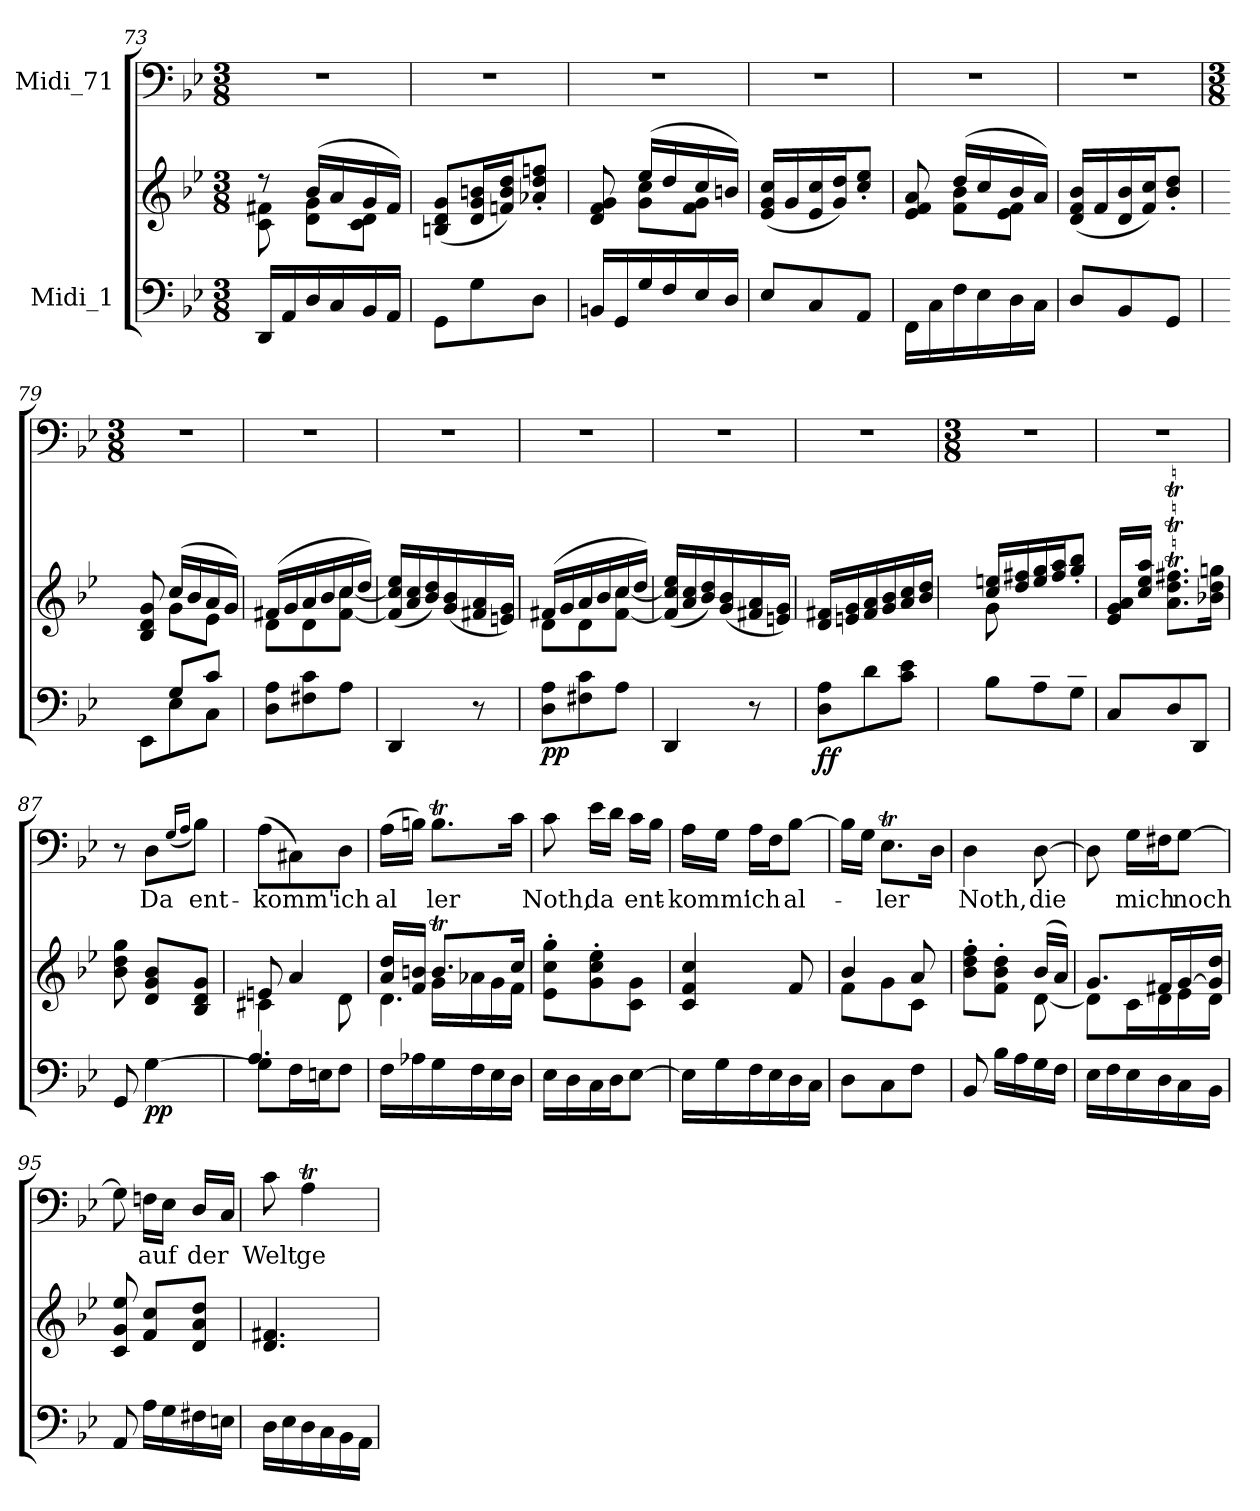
**kern	**kern	**dynam	**kern	**text
*part2	*part2	*part2	*part1	*part1
*staff3	*staff2	*staff2/3	*staff1	*staff1
*I"Midi_1	*	*	*I"Midi_71	*
!!LO:PB:g=z
*clefF4	*clefG2	*	*clefF4	*
*k[b-e-]	*k[b-e-]	*	*k[b-e-]	*
*B-:	*B-:	*	*B-:	*
*M3/8	*M3/8	*	*M3/8	*
=73	=73	=73	=73	=73
*	*^	*	*	*
16DD/LL	8r	8c\ 8f#X\	.	4.r	.
16AA/	.	.	.	.	.
16D/	(>16b-/LL	8d\ 8g\L	.	.	.
16C/	16a/	.	.	.	.
16BB-/	16g/	8c\ 8d\J	.	.	.
16AA/JJ	16f#/JJ)	.	.	.	.
=74	=74	=74	=74	=74	=74
8GG\L	(>8Bn/ 8d/ 8g/L	4ryy	.	4.r	.
8G\	16d/ 16g/ 16bn/L	.	.	.	.
.	16fni/ 16b/ 16dd/J)	.	.	.	.
8D\J	8a-X/' 8dd/' 8ffni/'J	8ryy	.	.	.
=75	=75	=75	=75	=75	=75
16BBn/LL	8d/ 8f/ 8g/	8ryy	.	4.r	.
16GG/	.	.	.	.	.
16G/	(>16ee-/LL	8g\ 8cc\L	.	.	.
16F/	16dd/	.	.	.	.
16E-/	16cc/	8f\ 8g\J	.	.	.
16D/JJ	16bn/JJ)	.	.	.	.
=76	=76	=76	=76	=76	=76
8E-/L	(>16e-/ 16g/ 16cc/LL	4ryy	.	4.r	.
.	16g/	.	.	.	.
8C/	16e-/ 16cc/	.	.	.	.
.	16g/ 16dd/J)	.	.	.	.
8AA/J	8cc/' 8ee-/'J	8ryy	.	.	.
=77	=77	=77	=77	=77	=77
16FF\LL	8e-/ 8f/ 8a/	8ryy	.	4.r	.
16C\	.	.	.	.	.
16F\	(>16dd/LL	8f\ 8b-\L	.	.	.
16E-\	16cc/	.	.	.	.
16D\	16b-/	8e-\ 8f\J	.	.	.
16C\JJ	16a/JJ)	.	.	.	.
=78	=78	=78	=78	=78	=78
8D/L	(>16d/ 16f/ 16b-/LL	4ryy	.	4.r	.
.	16f/	.	.	.	.
8BB-/	16d/ 16b-/	.	.	.	.
.	16f/ 16cc/J)	.	.	.	.
8GG/J	8b-/' 8dd/'J	8ryy	.	.	.
!!LO:LB:g=z
=79	=79	=79	=79	=79	=79
*	*	*	*	*M3/8	*
*^	*	*	*	*	*
8ryy	8EE-\L	8B-/ 8d/ 8g/	8ryy	.	4.r	.
8G/L	8E-\	(>16cc/LL	8g\L	.	.	.
.	.	16b-/	.	.	.	.
8c/J	8C\J	16a/	8e-\J	.	.	.
.	.	16g/JJ)	.	.	.	.
=80	=80	=80	=80	=80	=80	=80
8D\ 8A\L	4ryy	(>16f#X/LL	8d\L	.	4.r	.
.	.	16g/	.	.	.	.
8F#X\ 8c\	.	16a/	8d\	.	.	.
.	.	16b-/	.	.	.	.
8A\J	8ryy	16cc/	[8f#\ [8cc\J	.	.	.
.	.	16dd/JJ)	.	.	.	.
=81	=81	=81	=81	=81	=81	=81
4DD/	4ryy	4ryy	(>16f#i/] 16cc/] 16ee-/LL	.	4.r	.
.	.	.	16a/ 16cc/	.	.	.
.	.	.	16b-/ 16dd/)	.	.	.
.	.	.	(>16g/ 16b-/	.	.	.
8r	8ryy	8ryy	16f#i/ 16a/	.	.	.
.	.	.	16en/ 16g/JJ)	.	.	.
=82	=82	=82	=82	=82	=82	=82
!	!	!	!	!LO:DY:b=2	!	!
!	!	!	!	!LO:DY:n=1:b	!	!
8D\ 8A\L	4ryy	(>16f#X/LL	8d\L	p p	4.r	.
.	.	16g/	.	.	.	.
8F#X\ 8c\	.	16a/	8d\	.	.	.
.	.	16b-/	.	.	.	.
8A\J	8ryy	16cc/	[8f#\ [8cc\J	.	.	.
.	.	16dd/JJ)	.	.	.	.
=83	=83	=83	=83	=83	=83	=83
4DD/	4ryy	4ryy	(>16f#/] 16cc/] 16ee-/LL	.	4.r	.
.	.	.	16a/ 16cc/	.	.	.
.	.	.	16b-/ 16dd/)	.	.	.
.	.	.	(>16g/ 16b-/	.	.	.
8r	8ryy	8ryy	16f#i/ 16a/	.	.	.
.	.	.	16en/ 16g/JJ)	.	.	.
=84	=84	=84	=84	=84	=84	=84
!	!	!	!	!LO:DY:b=2	!	!
!	!	!	!	!LO:DY:n=1:b	!	!
8D\ 8A\L	4ryy	16d/ 16f#X/LL	4ryy	f f	4.r	.
.	.	16en/ 16g/	.	.	.	.
8d\	.	16f#/ 16a/	.	.	.	.
.	.	16g/ 16b-/	.	.	.	.
8c\ 8e-\J	8ryy	16a/ 16cc/	8ryy	.	.	.
.	.	16b-/ 16dd/JJ	.	.	.	.
*v	*v	*	*	*	*	*
*	*v	*v	*	*	*
!!LO:LB:g=z
=85	=85	=85	=85	=85
*	*	*	*M3/8	*
*^	*^	*	*	*
*	*^	*	*^	*	*	*
8ryy	8B-\L	4ryy	16cc/ 16een/LL	8g\L	4ryy	.	4.r	.
.	.	.	16dd/ 16ff#X/	.	.	.	.	.
8c/	8A\	.	16ee/ 16gg/	4ryy	.	.	.	.
.	.	.	16ff#/ 16aa/J	.	.	.	.	.
8d/J	8G\J	8ryy	8gg/' 8bb-/'J	.	8ryy	.	.	.
*	*v	*v	*	*	*	*	*	*
=86	=86	=86	=86	=86	=86	=86	=86
8C/L	4ryy	16e-i/ 16g/ 16a/LL	4ryy	4ryy	.	4.r	.
.	.	16cc/ 16ee-/ 16aa/JJ	.	.	.	.	.
8D/	.	8.a\T 8.dd\T 8.ff#X\TL	.	.	.	.	.
8DD/J	8ryy	.	8ryy	8ryy	.	.	.
.	.	16b-\ 16dd\ 16gg\Jk	.	.	.	.	.
=87	=87	=87	=87	=87	=87	=87	=87
8GG/	4ryy	8b-\ 8dd\ 8gg\	4ryy	4ryy	.	8r	.
!	!	!	!	!	!LO:DY:b=2	!	!LO:LY:b
!	!	!	!	!	!LO:DY:n=1:b	!	!
[4G\	.	8d/ 8g/ 8b-/L	.	.	p p	8D\L	Da
.	.	.	.	.	.	(<16qG/LL	.
.	.	.	.	.	.	16qA/JJ	.
!	!	!	!	!	!	!	!LO:LY:b
.	8ryy	8B-/ 8d/ 8g/J	8ryy	8ryy	.	8B-\J)	ent-
=88	=88	=88	=88	=88	=88	=88	=88
!	!	!	!	!	!	!	!LO:LY:b
8G\L]	4.A/	8en/	4c#X\	4ryy	.	(>8A\L	-komm'
16F\L	.	4a/	.	.	.	8C#X\)	.
16En\J	.	.	.	.	.	.	.
!	!	!	!	!	!	!	!LO:LY:b
8F\J	.	.	8d\	8ryy	.	8D\J	ich
=89	=89	=89	=89	=89	=89	=89	=89
!	!	!	!	!	!	!	!LO:LY:b
16F\LL	4ryy	16a/ 16dd/LL	4.d\	8ryy	.	(>16A\LL	al
16A-X\	.	16f/ 16bn/JJ	.	.	.	16Bn\JJ)	.
!	!	!	!	!	!	!	!LO:LY:b
16G\	.	16g\LL	.	8.bt/L	.	8.Bt\L	ler
16F\	.	16a-X\	.	.	.	.	.
16E-\	8ryy	16g\	.	.	.	.	.
16D\JJ	.	16f\JJ	.	16cc/Jk	.	16c\Jk	.
=90	=90	=90	=90	=90	=90	=90	=90
!	!	!	!	!	!	!	!LO:LY:b
16E-\LL	4ryy	8e-\' 8cc\' 8gg\'L	4ryy	4ryy	.	8c\	Noth,
16D\	.	.	.	.	.	.	.
!	!	!	!	!	!	!	!LO:LY:b
16C\	.	8g\' 8cc\' 8ee-\'	.	.	.	16e-\LL	da
16D\J	.	.	.	.	.	16d\JJ	.
!	!	!	!	!	!	!	!LO:LY:b
[8E-\J	8ryy	8c\ 8g\J	8ryy	8ryy	.	16c\LL	ent-
.	.	.	.	.	.	16B-\JJ	.
*v	*v	*	*	*	*	*	*
*	*	*v	*v	*	*	*
!!LO:LB:g=z
=91	=91	=91	=91	=91	=91
!	!	!	!	!	!LO:LY:b
16E-\LL]	4c/ 4f/ 4cc/	4ryy	.	16A\LL	-komm'
16G\	.	.	.	16G\JJ	.
!	!	!	!	!	!LO:LY:b
16F\	.	.	.	16A\LL	ich
16E-\	.	.	.	16F\J	.
!	!	!	!	!	!LO:LY:b
16D\	8f/	8ryy	.	[8B-\J	al-
16C\JJ	.	.	.	.	.
=92	=92	=92	=92	=92	=92
8D\L	4b-/	8f\L	.	16B-\LL]	.
.	.	.	.	16G\JJ	.
!	!	!	!	!	!LO:LY:b
8C\	.	8g\	.	8.E-T\L	-ler
8F\J	8a/	8c\J	.	.	.
.	.	.	.	16D\Jk	.
=93	=93	=93	=93	=93	=93
!	!	!	!	!	!LO:LY:b
8BB-/	8b-\' 8dd\' 8ff\'L	4ryy	.	4D\	Noth,
16B-\LL	8f\' 8b-\' 8dd\'J	.	.	.	.
16A\	.	.	.	.	.
!	!	!	!	!	!LO:LY:b
16G\	(>16b-/LL	[8d\	.	[8D\	die
16F\JJ	16a/JJ)	.	.	.	.
=94	=94	=94	=94	=94	=94
16E-i\LL	8.g/L	8d\L]	.	8D\]	.
16F\	.	.	.	.	.
!	!	!	!	!	!LO:LY:b
16E-\	.	16c\L	.	16G\LL	mich
16D\	16f#X/L	16d\	.	16F#X\J	.
!	!	!	!	!	!LO:LY:b
16C\	[16g/	16e-\	.	[8G\J	noch
16BB-\JJ	16g/] 16dd/JJ	16d\JJ	.	.	.
=95	=95	=95	=95	=95	=95
8AA/	8c/ 8g/ 8ee-/	4ryy	.	8G\]	.
!	!	!	!	!	!LO:LY:b
16A\LL	8f/ 8cc/L	.	.	16Fni\LL	auf
16G\	.	.	.	16E-\JJ	.
!	!	!	!	!	!LO:LY:b
16F#X\	8d/ 8a/ 8dd/J	8ryy	.	16D/LL	der
16En\JJ	.	.	.	16C/JJ	.
=96	=96	=96	=96	=96	=96
!	!	!	!	!	!LO:LY:b
16D\LL	4.d/ 4.f#X/	4ryy	.	8c\	Welt
16E-i\	.	.	.	.	.
!	!	!	!	!	!LO:LY:b
16D\	.	.	.	4At\	ge-
16C\	.	.	.	.	.
16BB-\	.	8ryy	.	.	.
16AA\JJ	.	.	.	.	.
*	*v	*v	*	*	*
=	=	=	=	=
*-	*-	*-	*-	*-
